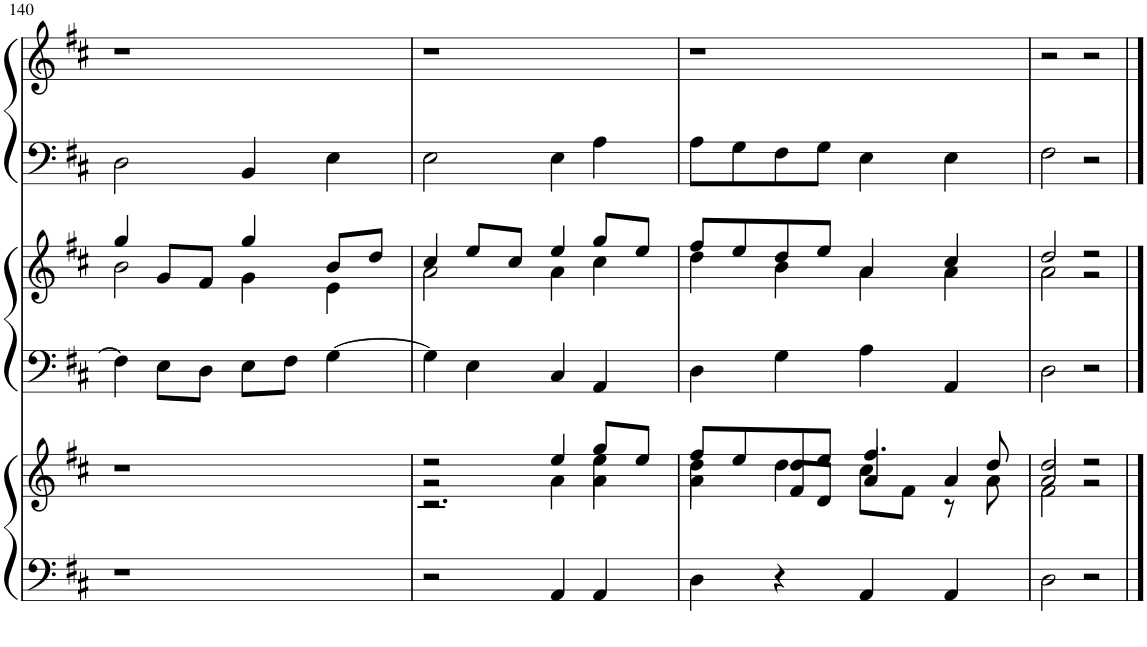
**kern	**kern	**kern	**kern	**kern	**kern
*part3	*part3	*part2	*part2	*part1	*part1
*staff6	*staff5	*staff4	*staff3	*staff2	*staff1
*I"Harpsichord 3	*	*I"Harpsichord 2	*	*I"Harpsichord 1	*
*I'Hp	*	*I'Hp	*	*I'Hp	*
!!LO:PB:g=z
*clefF4	*clefG2	*clefF4	*clefG2	*clefF4	*clefG2
*k[f#c#]	*k[f#c#]	*k[f#c#]	*k[f#c#]	*k[f#c#]	*k[f#c#]
*M4/4	*M4/4	*M4/4	*M4/4	*M4/4	*M4/4
=140	=140	=140	=140	=140	=140
*	*	*	*^	*	*
1r	1r	4F#\]	4gg/	2b\	2D\	1r
.	.	8E\L	8g/L	.	.	.
.	.	8D\J	8f#/J	.	.	.
.	.	8E\L	4gg/	4g\	4BB/	.
.	.	8F#\J	.	.	.	.
.	.	[4G\	8b/L	4e\	4E\	.
.	.	.	8dd/J	.	.	.
=141	=141	=141	=141	=141	=141	=141
*	*^	*	*	*	*	*
*	*	*^	*	*	*	*	*
2r	2r	2r	2.r	4G\]	4cc#/	2a\	2E\	1r
.	.	.	.	4E\	8ee/L	.	.	.
.	.	.	.	.	8cc#/J	.	.	.
4AA/	4ee/	4a\	.	4C#/	4ee/	4a\	4E\	.
4AA/	8gg/L	4ee\	4a\	4AA/	8gg/L	4cc#\	4A\	.
.	8ee/J	.	.	.	8ee/J	.	.	.
=142	=142	=142	=142	=142	=142	=142	=142	=142
4D\	8ff#/L	4dd\	4a\	4D\	8ff#/L	4dd\	8A\L	1r
.	8ee/	.	.	.	8ee/	.	8G\	.
4r	8dd/	4dd\	8f#/L	4G\	8dd/	4b\	8F#\	.
.	8ee/J	.	8d/J	.	8ee/J	.	8G\J	.
4AA/	4.ff#/	8cc#\L	4a/	4A\	4a/	4a\	4E\	.
.	.	8f#\J	.	.	.	.	.	.
4AA/	.	4a/	8r	4AA/	4cc#/	4a\	4E\	.
.	8dd/	.	8a\	.	.	.	.	.
=143	=143	=143	=143	=143	=143	=143	=143	=143
2D\	2dd/	2f#\	2a/	2D\	2dd/	2a\	2F#\	2r
2r	2r	2r	2ryy	2r	2r	2r	2r	2r
*	*v	*v	*v	*	*v	*v	*	*
==	==	==	==	==	==
*-	*-	*-	*-	*-	*-
